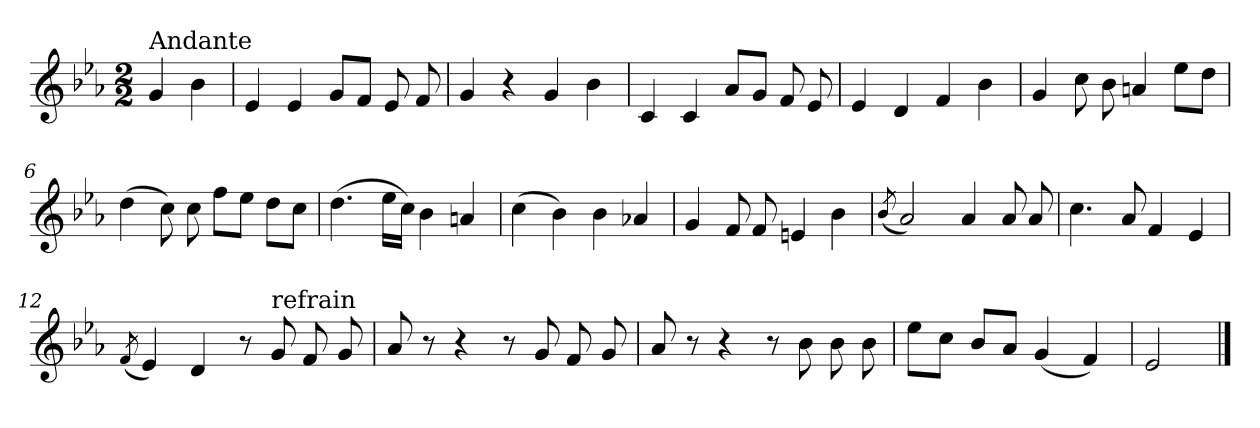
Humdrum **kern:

**kern
*part1
*staff1
*clefG2
*k[b-e-a-]
*E-:
*M2/2
=
!LO:TX:a:t=Andante
4g/
4b-\
=1
4e-/
4e-/
8g/L
8f/J
8e-/
8f/
=2
4g/
4r
4g/
4b-\
=3
4c/
4c/
8a-/L
8g/J
8f/
8e-/
=4
4e-/
4d/
4f/
4b-\
!!LO:LB:g=z
=5
4g/
8cc\
8b-\
4an/
8ee-\L
8dd\J
=6
(>4dd\
8cc\)
8cc\
8ff\L
8ee-\J
8dd\L
8cc\J
=7
(>4.dd\
16ee-\LL
16cc\JJ)
4b-\
4an/
=8
(>4cc\
4b-\)
4b-\
4a-X/
=9
4g/
8f/
8f/
4en/
4b-\
!!LO:LB:g=z
=10
(<8qb-/
2a-/)
4a-/
8a-/
8a-/
=11
4.cc\
8a-/
4f/
4e-/
=12
(<8qf/
4e-/)
4d/
8r
!LO:TX:a:t=refrain
8g/
8f/
8g/
=13
8a-/
8r
4r
8r
8g/
8f/
8g/
=14
8a-/
8r
4r
8r
8b-\
8b-\
8b-\
!!LO:LB:g=z
=15
8ee-\L
8cc\J
8b-/L
8a-/J
(<4g/
4f/)
=16
2e-/
==
*-
